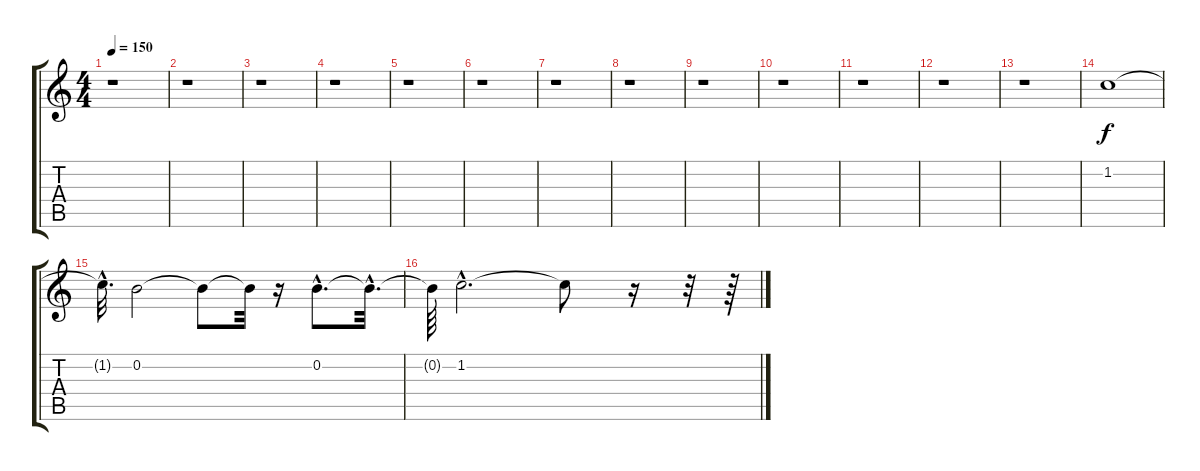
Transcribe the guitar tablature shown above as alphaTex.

\track "" {instrument acousticguitarnylon}
\staff {score tabs}
\tuning (E4 B3 G3 D3 A2 E2) {hide}
\ts (4 4)
\tempo 150
\clef g2
\ks c
r.1{dy f} |
r.1 |
r.1 |
r.1 |
r.1 |
r.1 |
r.1 |
r.1 |
r.1 |
r.1 |
r.1 |
r.1 |
r.1 |
1.2.1 |
1.2{hac t}.32{d} 0.2.2 0.2{t}.8 0.2{t}.32 r.16 0.2{hac}.8{d} 0.2{hac t}.32{d} |
0.2{t}.64 1.2{hac}.2{d} 1.2{t}.8 r.16 r.32 r.64
